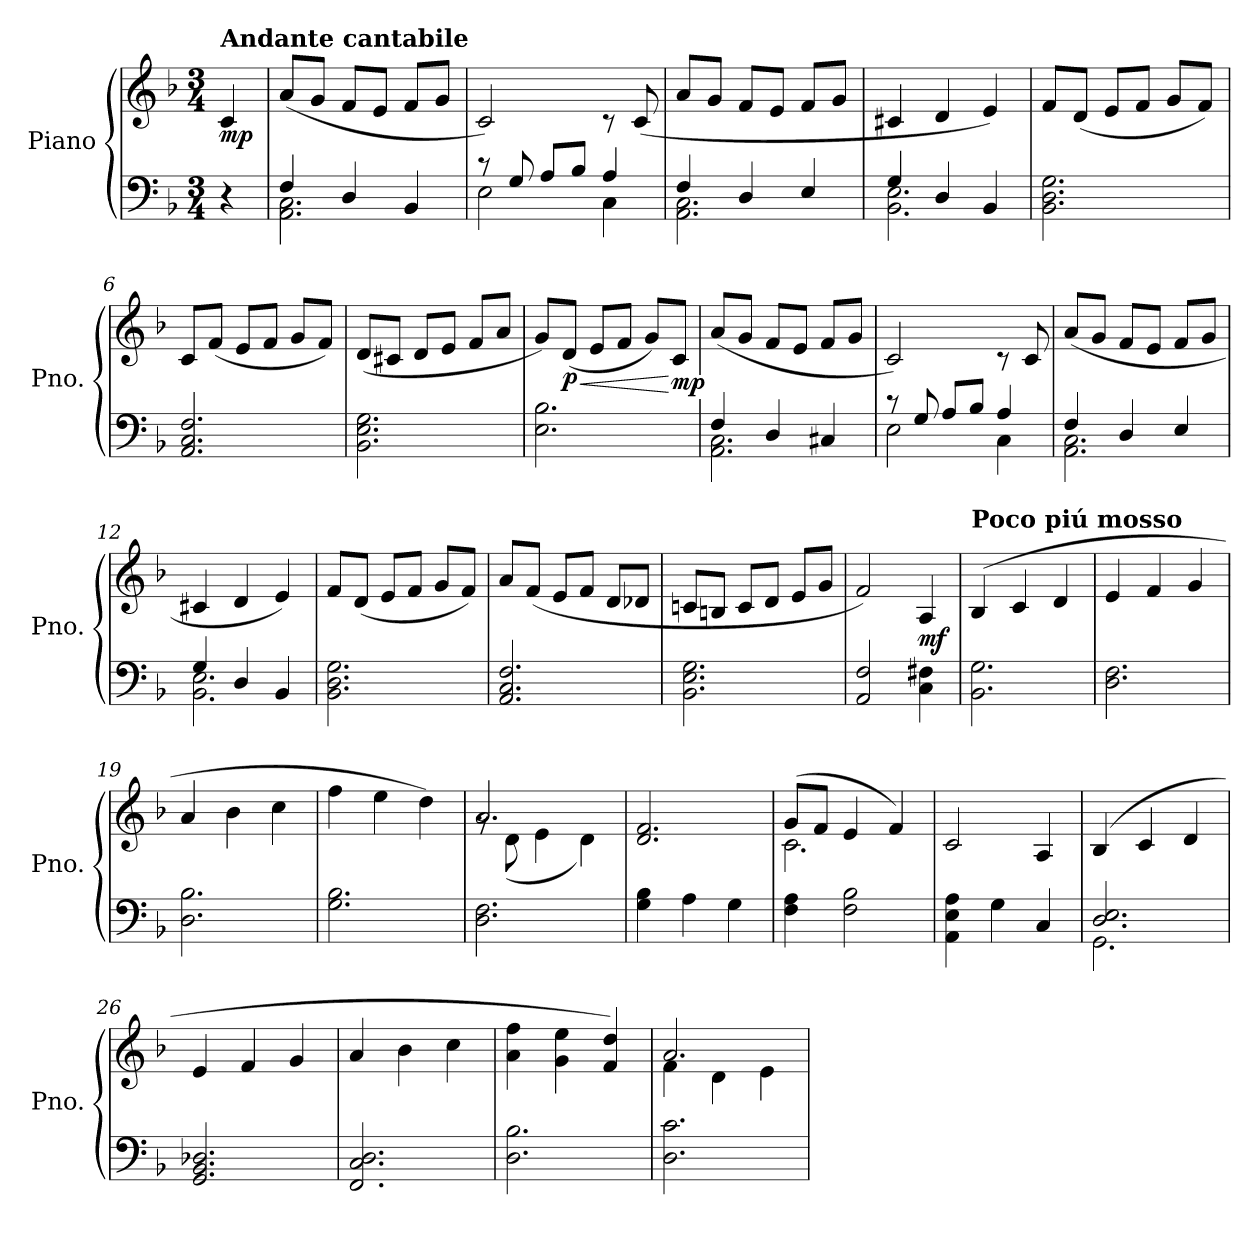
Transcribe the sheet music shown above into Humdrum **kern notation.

**kern	**kern	**dynam
*part1	*part1	*part1
*staff2	*staff1	*staff1/2
*I"Piano	*	*
*I'Pno.	*	*
*clefF4	*clefG2	*
*k[b-]	*k[b-]	*
*M3/4	*M3/4	*
=	=	=
!	!LO:TX:a:B:t=Andante cantabile	!
!	!	!LO:DY:b
4r	4c/	mp
=1	=1	=1
*^	*	*
4F/	2.AA\ 2.C\	(<8a/L	.
.	.	8g/J	.
4D/	.	8f/L	.
.	.	8e/J	.
4BB-/	.	8f/L	.
.	.	8g/J	.
=2	=2	=2	=2
8r	2E\	2c/)	.
8G/	.	.	.
8A/L	.	.	.
8B-/J	.	.	.
4A/	4C\	8rc	.
.	.	(<8c/	.
=3	=3	=3	=3
4F/	2.AA\ 2.C\	8a/L	.
.	.	8g/J	.
4D/	.	8f/L	.
.	.	8e/J	.
4E/	.	8f/L	.
.	.	8g/J	.
=4	=4	=4	=4
4G/	2.BB-\ 2.E\	4c#X/	.
4D/	.	4d/	.
4BB-/	.	4e/)	.
*v	*v	*	*
=5	=5	=5
2.BB-\ 2.D\ 2.G\	8f/L	.
.	(<8d/J	.
.	8e/L	.
.	8f/J	.
.	8g/L	.
.	8f/J)	.
!!LO:LB:g=z
=6	=6	=6
2.AA/ 2.C/ 2.F/	8c/L	.
.	(<8f/J	.
.	8e/L	.
.	8f/J	.
.	8g/L	.
.	8f/J)	.
=7	=7	=7
2.BB-\ 2.E\ 2.G\	(<8d/L	.
.	8c#X/J	.
.	8d/L	.
.	8e/J	.
.	8f/L	.
.	8a/J	.
=8	=8	=8
2.E\ 2.B-\	8g/L)	.
!	!	!LO:HP:b
!	!	!LO:DY:n=1:b
.	(<8d/J	< p
.	8e/L	.
.	8f/J	.
.	8g/L)	.
!	!	!LO:DY:n=2:b
.	8c/J	[ mp
=9	=9	=9
*^	*	*
4F/	2.AA\ 2.C\	(<8a/L	.
.	.	8g/J	.
4D/	.	8f/L	.
.	.	8e/J	.
4C#X/	.	8f/L	.
.	.	8g/J	.
=10	=10	=10	=10
8r	2E\	2c/)	.
8G/	.	.	.
8A/L	.	.	.
8B-/J	.	.	.
4A/	4C\	8rc	.
.	.	8c/	.
!!LO:LB:g=z
=11	=11	=11	=11
4F/	2.AA\ 2.C\	(<8a/L	.
.	.	8g/J	.
4D/	.	8f/L	.
.	.	8e/J	.
4E/	.	8f/L	.
.	.	8g/J	.
=12	=12	=12	=12
4G/	2.BB-\ 2.E\	4c#X/	.
4D/	.	4d/	.
4BB-/	.	4e/)	.
*v	*v	*	*
=13	=13	=13
2.BB-\ 2.D\ 2.G\	8f/L	.
.	(<8d/J	.
.	8e/L	.
.	8f/J	.
.	8g/L	.
.	8f/J)	.
=14	=14	=14
2.AA/ 2.C/ 2.F/	8a/L	.
.	(<8f/J	.
.	8e/L	.
.	8f/J	.
.	8d/L	.
.	8d-X/J	.
=15	=15	=15
2.BB-\ 2.E\ 2.G\	8cni/L	.
.	8Bn/J	.
.	8c/L	.
.	8d/J	.
.	8e/L	.
.	8g/J	.
=16	=16	=16
2AA/ 2F/	2f/)	.
!	!	!LO:DY:b
4C\ 4F#X\	4A/	mf
!!LO:LB:g=z
=17	=17	=17
!	!LO:TX:a:B:t=Poco piú mosso	!
2.BB-\ 2.G\	(>4B-/	.
.	4c/	.
.	4d/	.
=18	=18	=18
2.D\ 2.F\	4e/	.
.	4f/	.
.	4g/	.
=19	=19	=19
2.D\ 2.B-\	4a/	.
.	4b-\	.
.	4cc\	.
=20	=20	=20
2.G\ 2.B-\	4ff\	.
.	4ee\	.
.	4dd\)	.
=21	=21	=21
*	*^	*
2.D\ 2.F\	2.a/	8rg	.
.	.	(>8d\	.
.	.	4e\	.
.	.	4d\)	.
*	*v	*v	*
=22	=22	=22
4G\ 4B-\	2.d/ 2.f/	.
4A\	.	.
4G\	.	.
=23	=23	=23
*	*^	*
4F\ 4A\	(>8g/L	2.c\	.
.	8f/J	.	.
2F\ 2B-\	4e/	.	.
.	4f/)	.	.
*	*v	*v	*
!!LO:LB:g=z
=24	=24	=24
4AA\ 4E\ 4A\	2c/	.
4G\	.	.
4C/	4A/	.
=25	=25	=25
*^	*	*
2.D/ 2.E/	2.GG\	(>4B-/	.
.	.	4c/	.
.	.	4d/	.
*v	*v	*	*
=26	=26	=26
2.GG/ 2.BB-/ 2.D-X/	4e/	.
.	4f/	.
.	4g/	.
=27	=27	=27
2.FF/ 2.C/ 2.D/	4a/	.
.	4b-\	.
.	4cc\	.
=28	=28	=28
2.D\ 2.B-\	4a\ 4ff\	.
.	4g\ 4ee\	.
.	4f/ 4dd/)	.
=29	=29	=29
*	*^	*
2.D\ 2.c\	2.a/	4f\	.
.	.	4d\	.
.	.	4e\	.
*	*v	*v	*
=	=	=
*-	*-	*-
